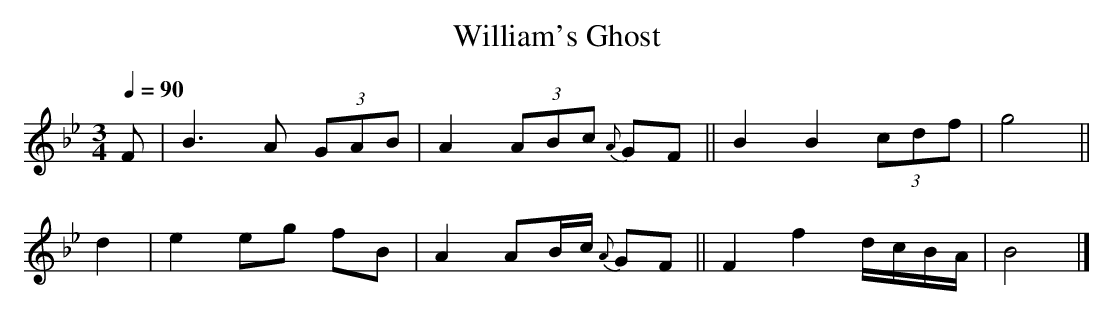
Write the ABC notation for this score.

X:1
T:William's Ghost
M:3/4
L:1/8
Q:1/4=90
K:Bb
 F|B3  A (3GAB|A2 (3ABc   {A}GF||B2 B2 (3cdf     |g4||
d2|e2 eg   fB |A2   AB/c/ {A}GF||F2 f2   d/c/B/A/|B4|]
